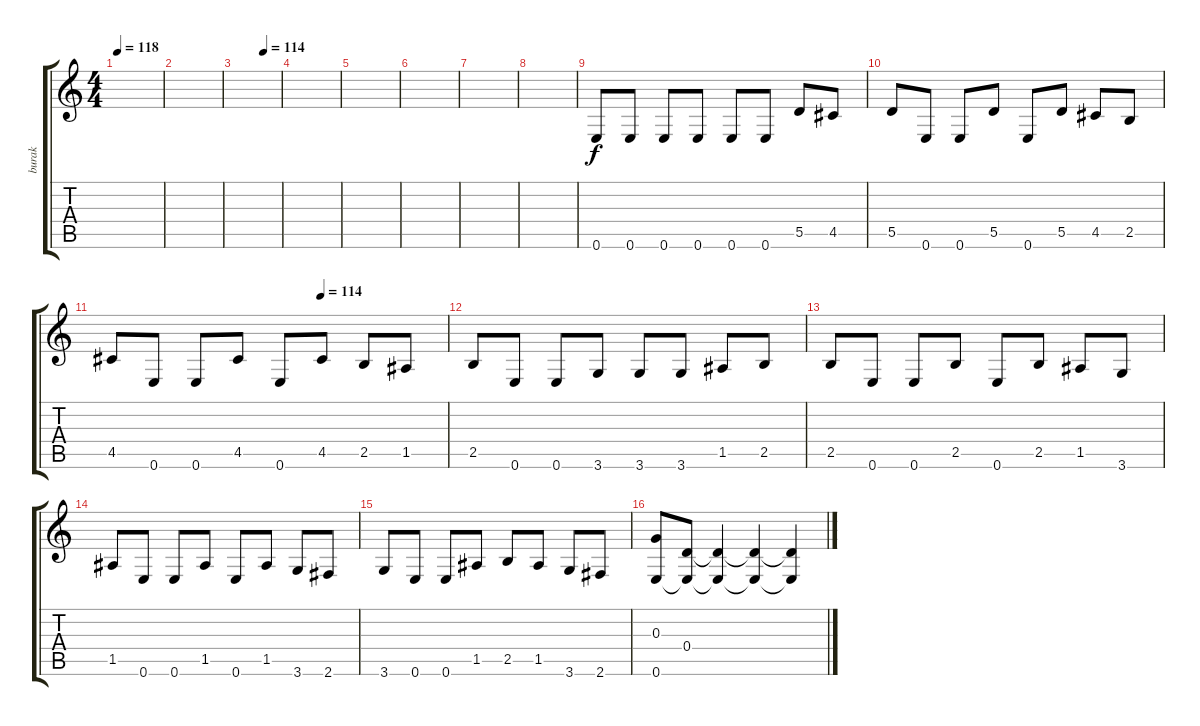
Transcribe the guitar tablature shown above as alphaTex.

\track ("burak" "burak") {instrument electricbassfinger}
\staff {score tabs}
\tuning (E4 B3 G3 D3 A2 E2) {hide}
\ts (4 4)
\tempo 118
\clef g2
\ks c
|
|
\tempo (114 0.625)
|
|
|
|
|
|
0.6.8 0.6.8 0.6.8 0.6.8 0.6.8 0.6.8 5.5.8 4.5.8 |
5.5.8 0.6.8 0.6.8 5.5.8 0.6.8 5.5.8 4.5.8 2.5.8 |
\tempo (114 0.625)
4.5.8 0.6.8 0.6.8 4.5.8 0.6.8 4.5.8 2.5.8 1.5.8 |
2.5.8 0.6.8 0.6.8 3.6.8 3.6.8 3.6.8 1.5.8 2.5.8 |
2.5.8 0.6.8 0.6.8 2.5.8 0.6.8 2.5.8 1.5.8 3.6.8 |
1.5.8 0.6.8 0.6.8 1.5.8 0.6.8 1.5.8 3.6.8 2.6.8 |
3.6.8 0.6.8 0.6.8 1.5.8 2.5.8 1.5.8 3.6.8 2.6.8 |
(0.3 0.6).8 (0.4 0.6{t}).8 (0.4{t} 0.6{t}).4 (0.4{t} 0.6{t}).4 (0.4{t} 0.6{t}).4
